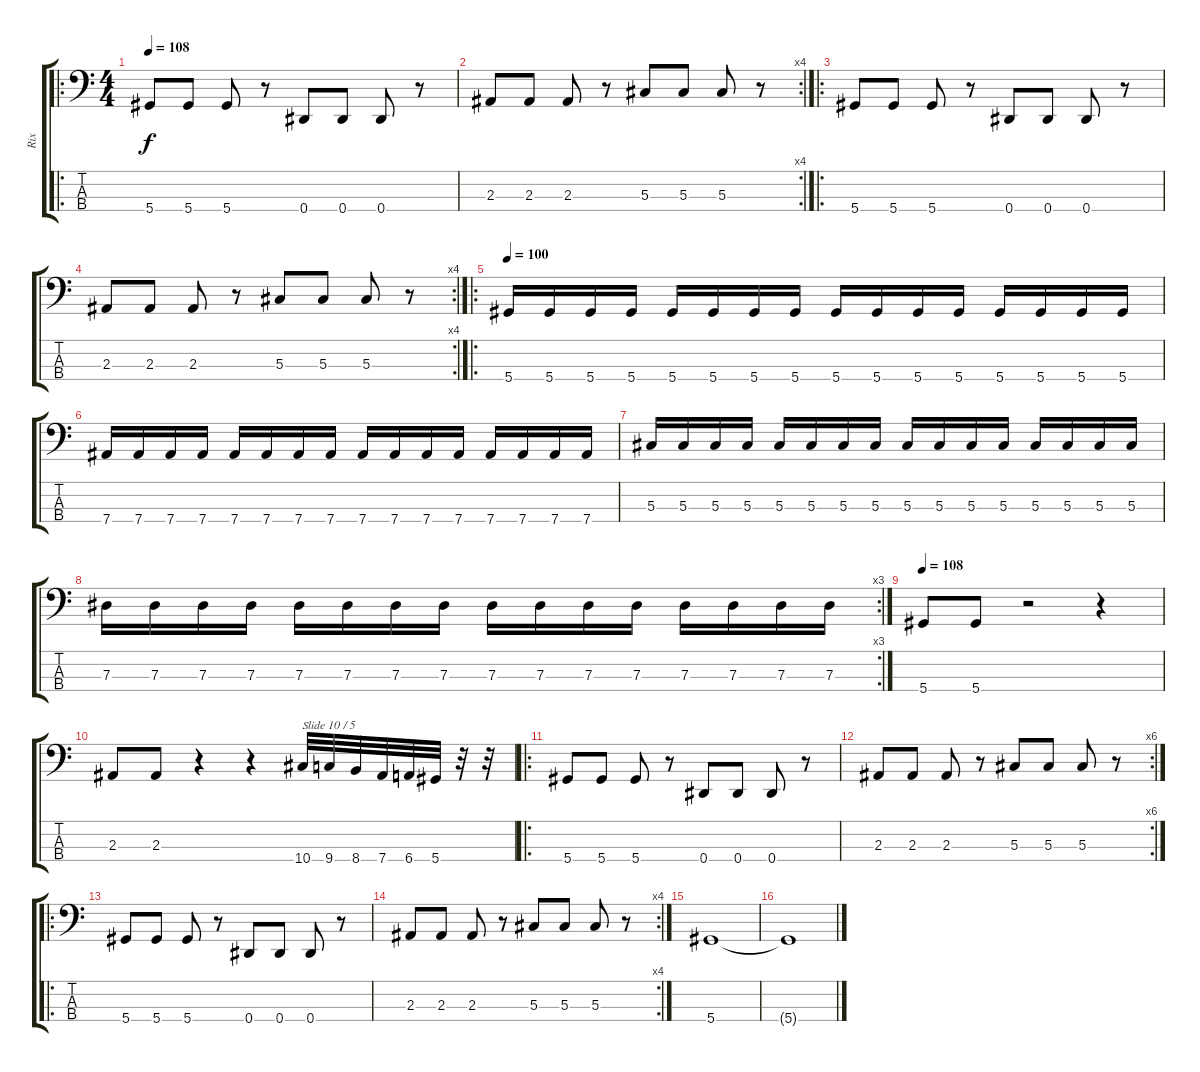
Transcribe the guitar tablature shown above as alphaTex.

\track ("Rix" "Rix") {instrument electricbasspick}
\staff {score tabs}
\tuning (Gb2 Db2 Ab1 Eb1) {hide}
\ro
\ts (4 4)
\tempo 108
\clef f4
\ks c
5.4.8{dy f} 5.4.8 5.4.8 r.8 0.4.8 0.4.8 0.4.8 r.8 |
\rc 4
2.3.8 2.3.8 2.3.8 r.8 5.3.8 5.3.8 5.3.8 r.8 |
\ro
5.4.8 5.4.8 5.4.8 r.8 0.4.8 0.4.8 0.4.8 r.8 |
\rc 4
2.3.8 2.3.8 2.3.8 r.8 5.3.8 5.3.8 5.3.8 r.8 |
\ro
\tempo 100
5.4.16 5.4.16 5.4.16 5.4.16 5.4.16 5.4.16 5.4.16 5.4.16 5.4.16 5.4.16 5.4.16 5.4.16 5.4.16 5.4.16 5.4.16 5.4.16 |
7.4.16 7.4.16 7.4.16 7.4.16 7.4.16 7.4.16 7.4.16 7.4.16 7.4.16 7.4.16 7.4.16 7.4.16 7.4.16 7.4.16 7.4.16 7.4.16 |
5.3.16 5.3.16 5.3.16 5.3.16 5.3.16 5.3.16 5.3.16 5.3.16 5.3.16 5.3.16 5.3.16 5.3.16 5.3.16 5.3.16 5.3.16 5.3.16 |
\rc 3
7.3.16 7.3.16 7.3.16 7.3.16 7.3.16 7.3.16 7.3.16 7.3.16 7.3.16 7.3.16 7.3.16 7.3.16 7.3.16 7.3.16 7.3.16 7.3.16 |
\tempo 108
5.4.8 5.4.8 r.2 r.4 |
2.3.8 2.3.8 r.4 r.4 10.4.32{txt "Slide 10 / 5"} 9.4.32 8.4.32 7.4.32 6.4.32 5.4.32 r.32 r.32 |
\ro
5.4.8 5.4.8 5.4.8 r.8 0.4.8 0.4.8 0.4.8 r.8 |
\rc 6
2.3.8 2.3.8 2.3.8 r.8 5.3.8 5.3.8 5.3.8 r.8 |
\ro
5.4.8 5.4.8 5.4.8 r.8 0.4.8 0.4.8 0.4.8 r.8 |
\rc 4
2.3.8 2.3.8 2.3.8 r.8 5.3.8 5.3.8 5.3.8 r.8 |
5.4.1{volume 3} |
5.4{t}.1
